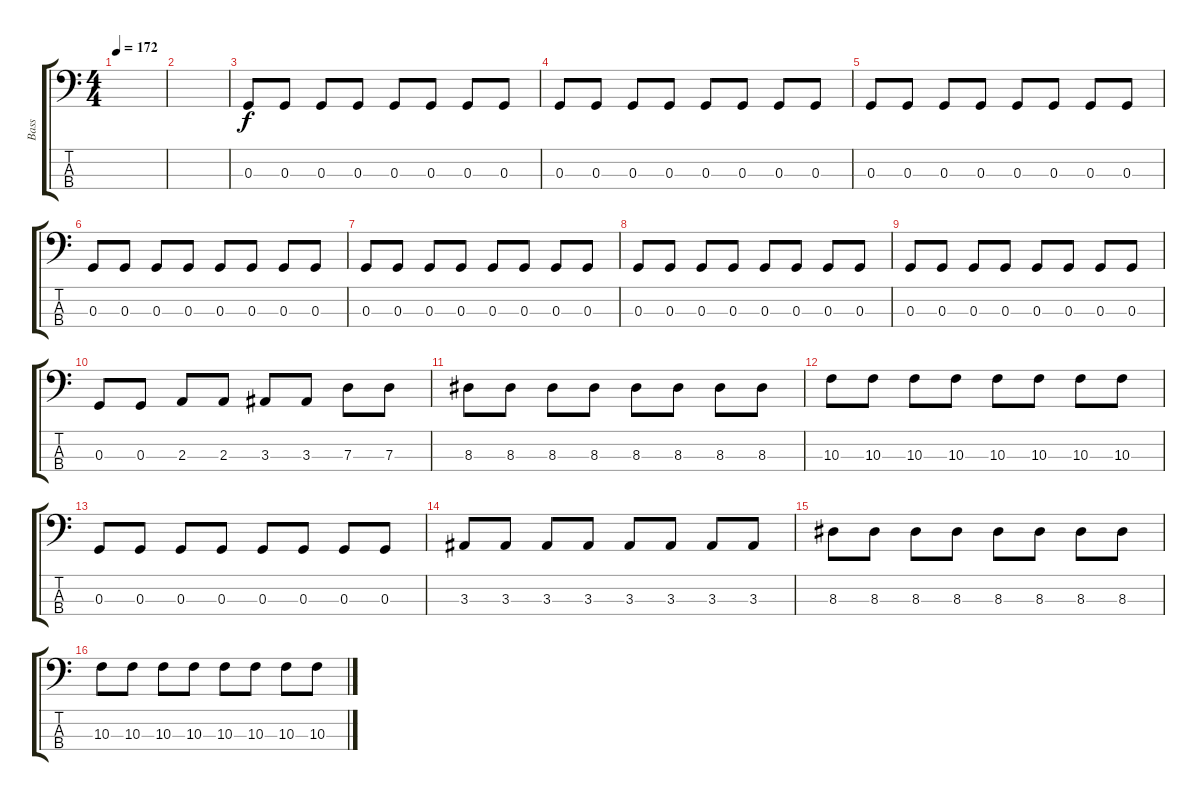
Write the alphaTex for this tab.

\track ("Bass" "Bass") {instrument electricbassfinger}
\staff {score tabs}
\tuning (F2 C2 G1 D1) {hide}
\ts (4 4)
\tempo 172
\clef f4
\ks c
|
|
0.3.8 0.3.8 0.3.8 0.3.8 0.3.8 0.3.8 0.3.8 0.3.8 |
0.3.8 0.3.8 0.3.8 0.3.8 0.3.8 0.3.8 0.3.8 0.3.8 |
0.3.8 0.3.8 0.3.8 0.3.8 0.3.8 0.3.8 0.3.8 0.3.8 |
0.3.8 0.3.8 0.3.8 0.3.8 0.3.8 0.3.8 0.3.8 0.3.8 |
0.3.8 0.3.8 0.3.8 0.3.8 0.3.8 0.3.8 0.3.8 0.3.8 |
0.3.8 0.3.8 0.3.8 0.3.8 0.3.8 0.3.8 0.3.8 0.3.8 |
0.3.8 0.3.8 0.3.8 0.3.8 0.3.8 0.3.8 0.3.8 0.3.8 |
0.3.8 0.3.8 2.3.8 2.3.8 3.3.8 3.3.8 7.3.8 7.3.8 |
8.3.8 8.3.8 8.3.8 8.3.8 8.3.8 8.3.8 8.3.8 8.3.8 |
10.3.8 10.3.8 10.3.8 10.3.8 10.3.8 10.3.8 10.3.8 10.3.8 |
0.3.8 0.3.8 0.3.8 0.3.8 0.3.8 0.3.8 0.3.8 0.3.8 |
3.3.8 3.3.8 3.3.8 3.3.8 3.3.8 3.3.8 3.3.8 3.3.8 |
8.3.8 8.3.8 8.3.8 8.3.8 8.3.8 8.3.8 8.3.8 8.3.8 |
10.3.8 10.3.8 10.3.8 10.3.8 10.3.8 10.3.8 10.3.8 10.3.8
